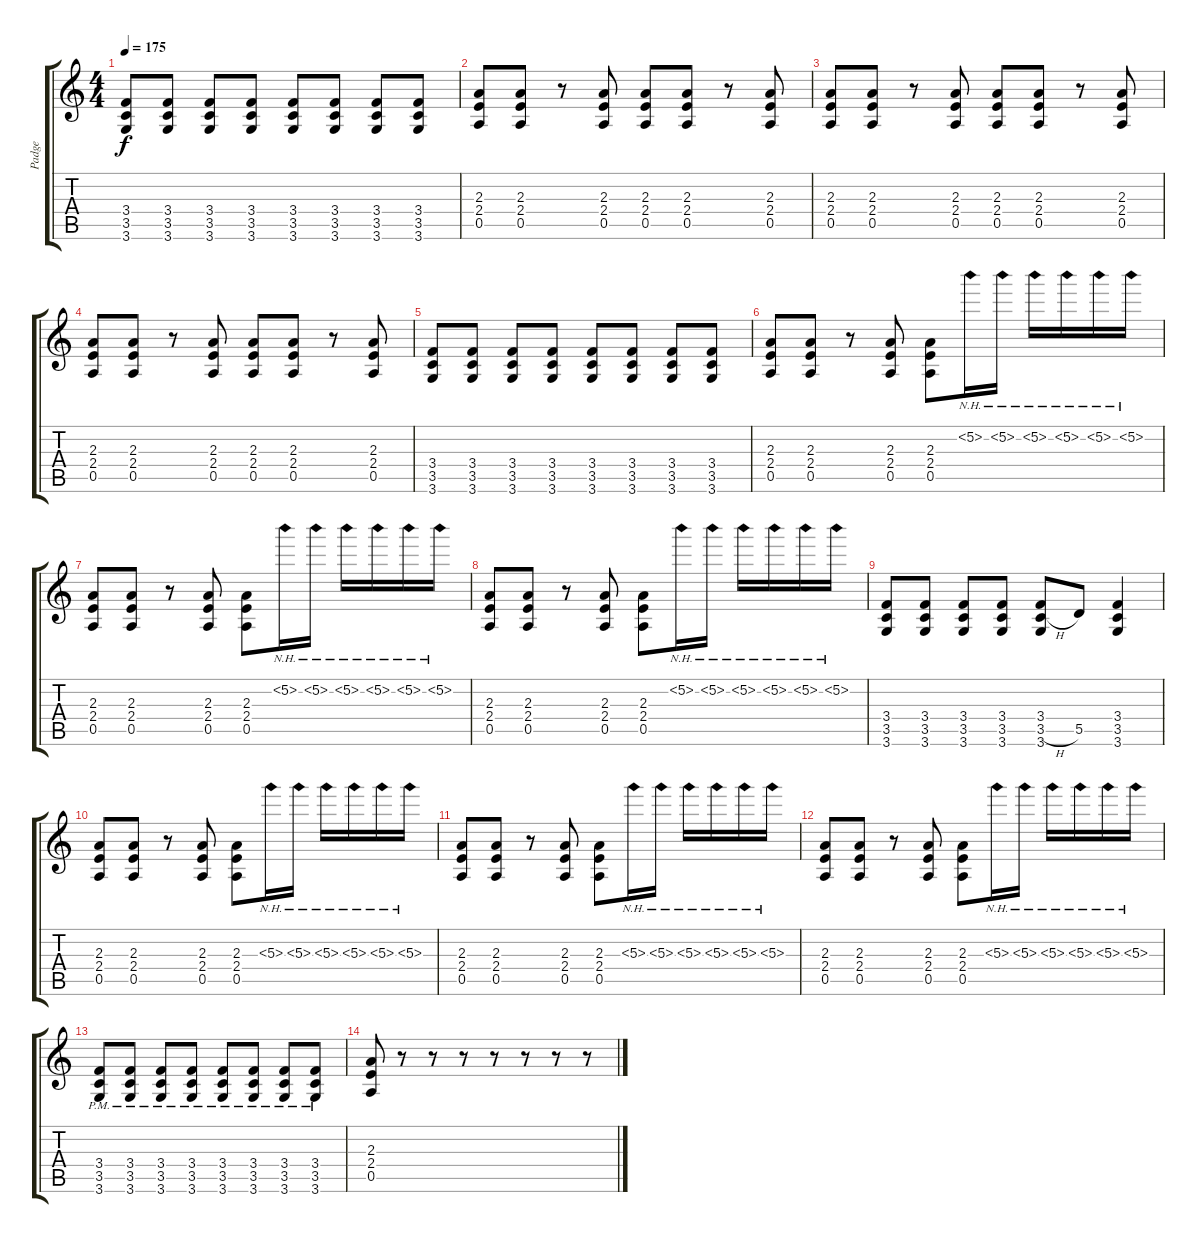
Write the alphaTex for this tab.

\track ("Padge" "Padge") {instrument distortionguitar}
\staff {score tabs}
\tuning (E4 B3 G3 D3 A2 E2) {hide}
\ts (4 4)
\tempo 175
\clef g2
\ks c
(3.4 3.5 3.6).8{dy f} (3.4 3.5 3.6).8 (3.4 3.5 3.6).8 (3.4 3.5 3.6).8 (3.4 3.5 3.6).8 (3.4 3.5 3.6).8 (3.4 3.5 3.6).8 (3.4 3.5 3.6).8 |
(2.3 2.4 0.5).8 (2.3 2.4 0.5).8 r.8 (2.3 2.4 0.5).8 (2.3 2.4 0.5).8 (2.3 2.4 0.5).8 r.8 (2.3 2.4 0.5).8 |
(2.3 2.4 0.5).8 (2.3 2.4 0.5).8 r.8 (2.3 2.4 0.5).8 (2.3 2.4 0.5).8 (2.3 2.4 0.5).8 r.8 (2.3 2.4 0.5).8 |
(2.3 2.4 0.5).8 (2.3 2.4 0.5).8 r.8 (2.3 2.4 0.5).8 (2.3 2.4 0.5).8 (2.3 2.4 0.5).8 r.8 (2.3 2.4 0.5).8 |
(3.4 3.5 3.6).8 (3.4 3.5 3.6).8 (3.4 3.5 3.6).8 (3.4 3.5 3.6).8 (3.4 3.5 3.6).8 (3.4 3.5 3.6).8 (3.4 3.5 3.6).8 (3.4 3.5 3.6).8 |
(2.3 2.4 0.5).8 (2.3 2.4 0.5).8 r.8 (2.3 2.4 0.5).8 (2.3 2.4 0.5).8 5.2{nh}.16 5.2{nh}.16 5.2{nh}.16 5.2{nh}.16 5.2{nh}.16 5.2{nh}.16 |
(2.3 2.4 0.5).8 (2.3 2.4 0.5).8 r.8 (2.3 2.4 0.5).8 (2.3 2.4 0.5).8 5.2{nh}.16 5.2{nh}.16 5.2{nh}.16 5.2{nh}.16 5.2{nh}.16 5.2{nh}.16 |
(2.3 2.4 0.5).8 (2.3 2.4 0.5).8 r.8 (2.3 2.4 0.5).8 (2.3 2.4 0.5).8 5.2{nh}.16 5.2{nh}.16 5.2{nh}.16 5.2{nh}.16 5.2{nh}.16 5.2{nh}.16 |
(3.4 3.5 3.6).8 (3.4 3.5 3.6).8 (3.4 3.5 3.6).8 (3.4 3.5 3.6).8 (3.4 3.5{h} 3.6).8 5.5.8 (3.4 3.5 3.6).4 |
(2.3 2.4 0.5).8 (2.3 2.4 0.5).8 r.8 (2.3 2.4 0.5).8 (2.3 2.4 0.5).8 5.3{nh}.16 5.3{nh}.16 5.3{nh}.16 5.3{nh}.16 5.3{nh}.16 5.3{nh}.16 |
(2.3 2.4 0.5).8 (2.3 2.4 0.5).8 r.8 (2.3 2.4 0.5).8 (2.3 2.4 0.5).8 5.3{nh}.16 5.3{nh}.16 5.3{nh}.16 5.3{nh}.16 5.3{nh}.16 5.3{nh}.16 |
(2.3 2.4 0.5).8 (2.3 2.4 0.5).8 r.8 (2.3 2.4 0.5).8 (2.3 2.4 0.5).8 5.3{nh}.16 5.3{nh}.16 5.3{nh}.16 5.3{nh}.16 5.3{nh}.16 5.3{nh}.16 |
(3.4{pm} 3.5{pm} 3.6{pm}).8 (3.4{pm} 3.5{pm} 3.6{pm}).8 (3.4{pm} 3.5{pm} 3.6{pm}).8 (3.4{pm} 3.5{pm} 3.6{pm}).8 (3.4{pm} 3.5{pm} 3.6{pm}).8 (3.4{pm} 3.5{pm} 3.6{pm}).8 (3.4{pm} 3.5{pm} 3.6{pm}).8 (3.4{pm} 3.5{pm} 3.6{pm}).8 |
(2.3 2.4 0.5).8 r.8 r.8 r.8 r.8 r.8 r.8 r.8
